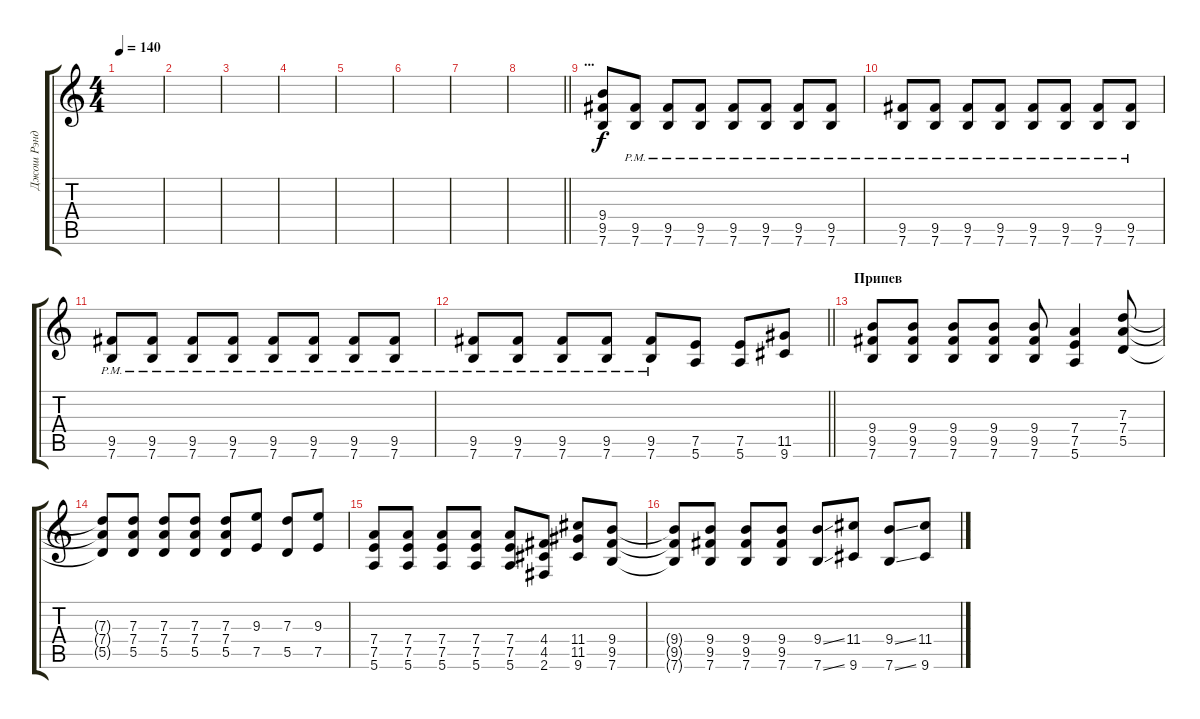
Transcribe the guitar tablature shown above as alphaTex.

\track ("Джош Рэнд (дисторшн)" "Джош Рэнд ") {instrument distortionguitar}
\staff {score tabs}
\tuning (E4 B3 G3 D3 A2 E2) {hide}
\ts (4 4)
\tempo 140
\clef g2
\ks c
|
|
|
|
|
|
|
\barLineRight lightlight
|
\section ("" "...")
(9.4 9.5 7.6).8 (9.5{pm} 7.6{pm}).8 (9.5{pm} 7.6{pm}).8 (9.5{pm} 7.6{pm}).8 (9.5{pm} 7.6{pm}).8 (9.5{pm} 7.6{pm}).8 (9.5{pm} 7.6{pm}).8 (9.5{pm} 7.6{pm}).8 |
(9.5{pm} 7.6{pm}).8 (9.5{pm} 7.6{pm}).8 (9.5{pm} 7.6{pm}).8 (9.5{pm} 7.6{pm}).8 (9.5{pm} 7.6{pm}).8 (9.5{pm} 7.6{pm}).8 (9.5{pm} 7.6{pm}).8 (9.5{pm} 7.6{pm}).8 |
(9.5{pm} 7.6{pm}).8 (9.5{pm} 7.6{pm}).8 (9.5{pm} 7.6{pm}).8 (9.5{pm} 7.6{pm}).8 (9.5{pm} 7.6{pm}).8 (9.5{pm} 7.6{pm}).8 (9.5{pm} 7.6{pm}).8 (9.5{pm} 7.6{pm}).8 |
\barLineRight lightlight
(9.5{pm} 7.6{pm}).8 (9.5{pm} 7.6{pm}).8 (9.5{pm} 7.6{pm}).8 (9.5{pm} 7.6{pm}).8 (9.5{pm} 7.6{pm}).8 (7.5 5.6).8 (7.5 5.6).8 (11.5 9.6).8 |
\section ("" "Припев")
(9.4 9.5 7.6).8 (9.4 9.5 7.6).8 (9.4 9.5 7.6).8 (9.4 9.5 7.6).8 (9.4 9.5 7.6).8 (7.4 7.5 5.6).4 (7.3 7.4 5.5).8 |
(7.3{t} 7.4{t} 5.5{t}).8 (7.3 7.4 5.5).8 (7.3 7.4 5.5).8 (7.3 7.4 5.5).8 (7.3 7.4 5.5).8 (9.3 7.5).8 (7.3 5.5).8 (9.3 7.5).8 |
(7.4 7.5 5.6).8 (7.4 7.5 5.6).8 (7.4 7.5 5.6).8 (7.4 7.5 5.6).8 (7.4 7.5 5.6).8 (4.4 4.5 2.6).8 (11.4 11.5 9.6).8 (9.4 9.5 7.6).8 |
(9.4{t} 9.5{t} 7.6{t}).8 (9.4 9.5 7.6).8 (9.4 9.5 7.6).8 (9.4 9.5 7.6).8 (9.4{ss} 7.6{ss}).8 (11.4 9.6).8 (9.4{ss} 7.6{ss}).8 (11.4 9.6).8
